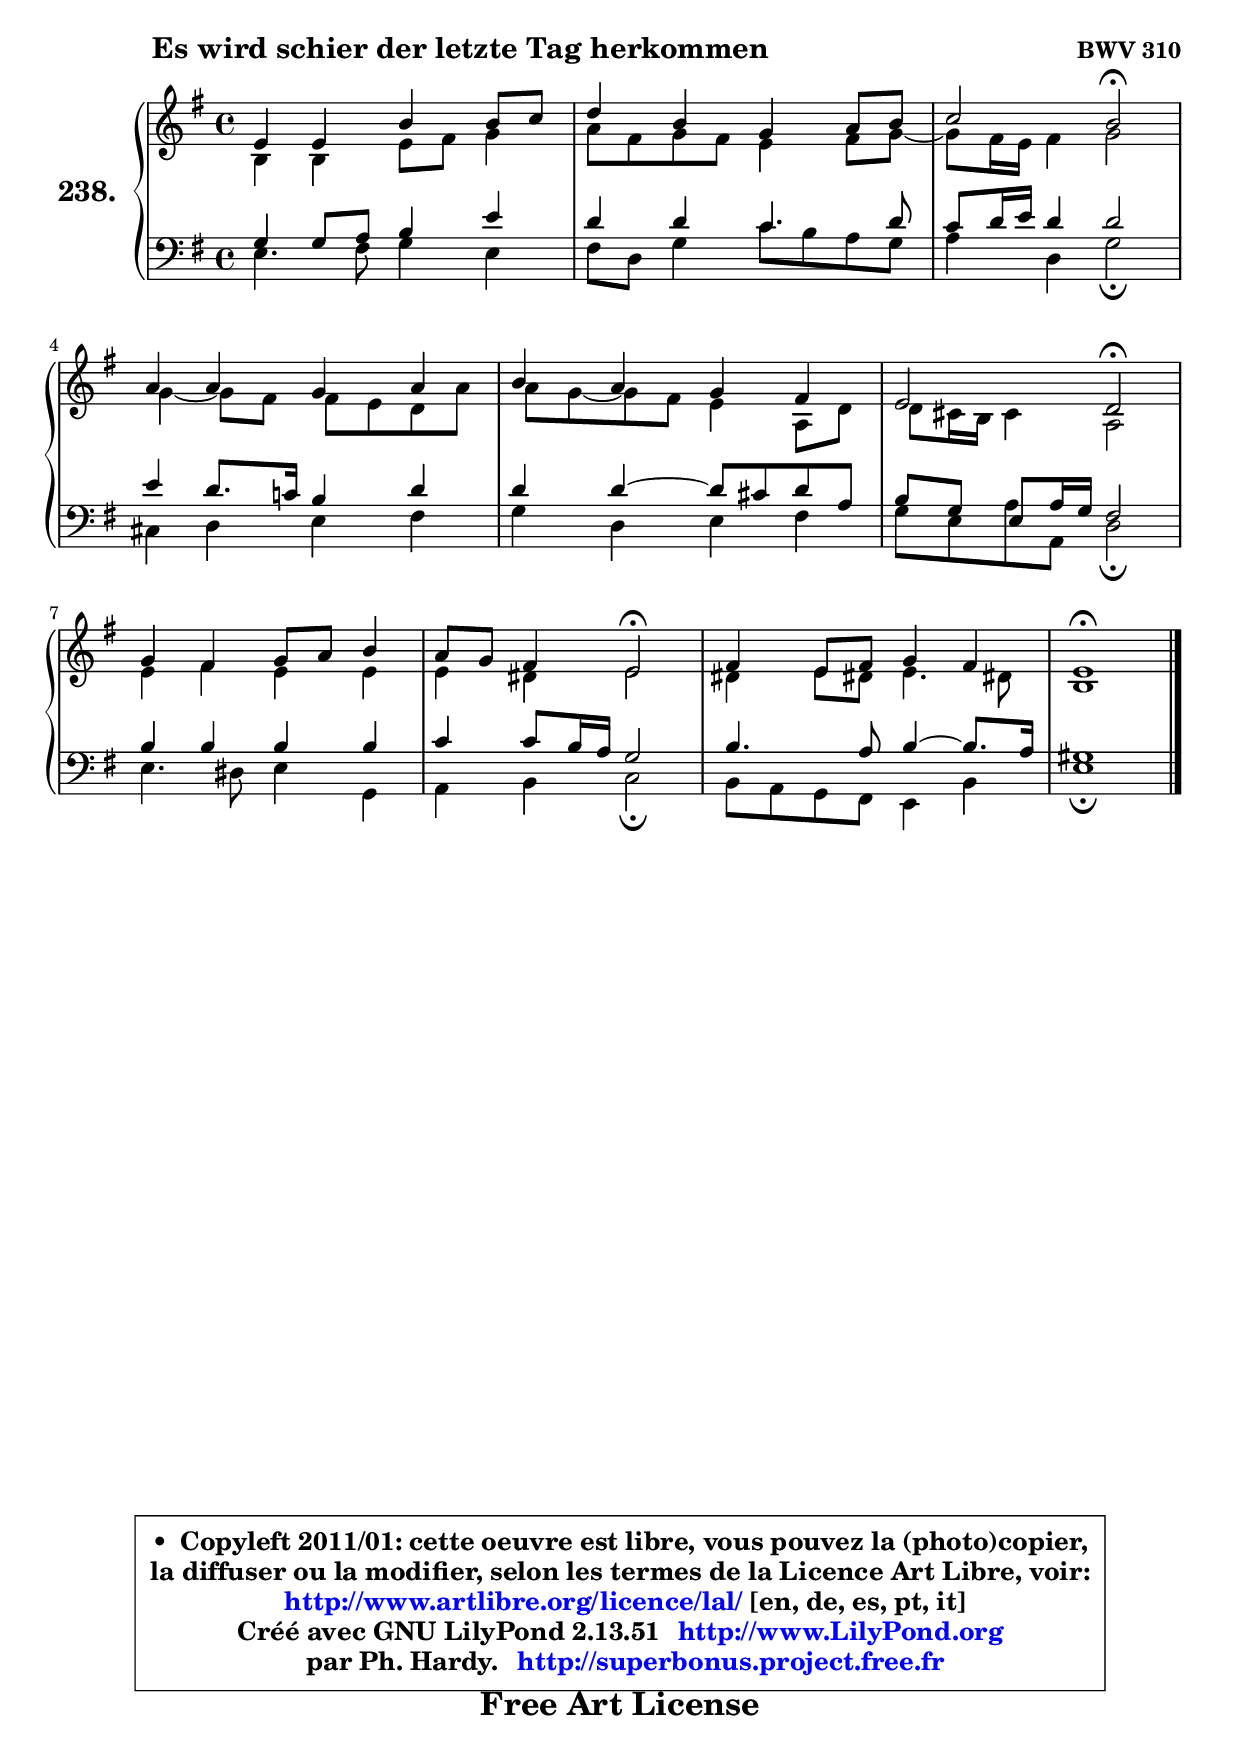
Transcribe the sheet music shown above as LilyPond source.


\version "2.13.51"

    \paper {
%	system-system-spacing #'padding = #0.1
%	score-system-spacing #'padding = #0.1
%	ragged-bottom = ##f
%	ragged-last-bottom = ##f
	}

    \header {
      opus = \markup { \bold "BWV 310" }
      piece = \markup { \hspace #9 \fontsize #2 \bold "Es wird schier der letzte Tag herkommen" }
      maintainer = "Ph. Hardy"
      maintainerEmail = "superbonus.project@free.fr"
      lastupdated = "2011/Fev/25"
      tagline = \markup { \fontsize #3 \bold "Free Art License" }
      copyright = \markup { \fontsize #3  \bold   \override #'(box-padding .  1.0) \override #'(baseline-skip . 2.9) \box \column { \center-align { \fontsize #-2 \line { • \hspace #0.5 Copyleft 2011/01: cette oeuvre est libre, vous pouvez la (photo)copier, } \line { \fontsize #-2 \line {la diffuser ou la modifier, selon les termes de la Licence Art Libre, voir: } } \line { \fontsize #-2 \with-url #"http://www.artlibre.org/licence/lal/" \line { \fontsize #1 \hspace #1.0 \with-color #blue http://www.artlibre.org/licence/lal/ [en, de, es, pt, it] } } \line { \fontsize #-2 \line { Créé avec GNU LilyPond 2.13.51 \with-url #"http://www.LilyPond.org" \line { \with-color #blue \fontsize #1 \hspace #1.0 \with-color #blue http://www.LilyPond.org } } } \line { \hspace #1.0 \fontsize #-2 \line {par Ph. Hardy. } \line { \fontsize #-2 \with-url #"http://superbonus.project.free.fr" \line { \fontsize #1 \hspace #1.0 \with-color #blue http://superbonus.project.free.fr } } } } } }

	  }

  guidemidi = {
        R1 |
        R1 |
        r2 \tempo 4 = 34 r2 \tempo 4 = 78 |
        R1 |
        R1 |
        r2 \tempo 4 = 34 r2 \tempo 4 = 78 |
        R1 |
        r2 \tempo 4 = 34 r2 \tempo 4 = 78 |
        R1 |
        \tempo 4 = 40 r1 |
	}

  upper = {
	\time 4/4
	\key e \minor
	\clef treble
	\voiceOne
	<< { 
	% SOPRANO
	\set Voice.midiInstrument = "acoustic grand"
	\relative c' {
        e4 e b' b8 c |
        d4 b g a8 b |
        c2 b\fermata |
        a4 a g a |
        b4 a g fis |
        e2 d\fermata |
        g4 fis g8 a b4 |
        a8 g fis4 e2\fermata |
        fis4 e8 fis g4 fis |
        e1\fermata |
        \bar "|."
	} % fin de relative
	}

	\context Voice="1" { \voiceTwo 
	% ALTO
	\set Voice.midiInstrument = "acoustic grand"
	\relative c' {
        b4 b e8 fis g4 |
        a8 fis g fis e4 fis8 g ~ |
	g8 fis16 e fis4 g2 |
        g4 ~ g8 fis fis e8 d a' |
        a8 g ~ g fis e4 a,8 d |
        d8 cis16 b cis4 a2 |
        e'4 fis e e |
        e4 dis e2 |
        dis4 e8 dis! e4. dis!8 |
        b1 |
        \bar "|."
	} % fin de relative
	\oneVoice
	} >>
	}

    lower = {
	\time 4/4
	\key e \minor
	\clef bass
        \mergeDifferentlyDottedOn
	\voiceOne
	<< { 
	% TENOR
	\set Voice.midiInstrument = "acoustic grand"
	\relative c' {
        g4 g8 a b4 e |
        d4 d c4. d8 |
        c8 d16 e d4 d2 |
        e4 d8. c!16 b4 d |
        d4 d4 ~ d8 cis8 d8 a |
        b8 g e a16 g fis2 |
        b4 b b b |
        c4 c8 b16 a g2 |
        b4. a8 b4 ~ b8. a16 |
        gis1 |
        \bar "|."
	} % fin de relative
	}
	\context Voice="1" { \voiceTwo 
	% BASS
	\set Voice.midiInstrument = "acoustic grand"
	\relative c {
        e4. fis8 g4 e |
        fis8 d g4 c8 b a g |
        a4 d, g2\fermata |
        cis,4 d e fis |
        g4 d e fis |
        g8 e a a, d2\fermata |
        e4. dis8 e4 g, |
        a4 b c2\fermata |
        b8 a g fis e4 b' |
        e1\fermata |
        \bar "|."
	} % fin de relative
	\oneVoice
	} >>
	}


    \score { 

	\new PianoStaff <<
	\set PianoStaff.instrumentName = \markup { \bold \huge "238." }
	\new Staff = "upper" \upper
	\new Staff = "lower" \lower
	>>

    \layout {
%	ragged-last = ##f
	   }

         } % fin de score

  \score {
    \unfoldRepeats { << \guidemidi \upper \lower >> }
    \midi {
    \context {
     \Staff
      \remove "Staff_performer"
               }

     \context {
      \Voice
       \consists "Staff_performer"
                }

     \context { 
      \Score
      tempoWholesPerMinute = #(ly:make-moment 78 4)
		}
	    }
	}

